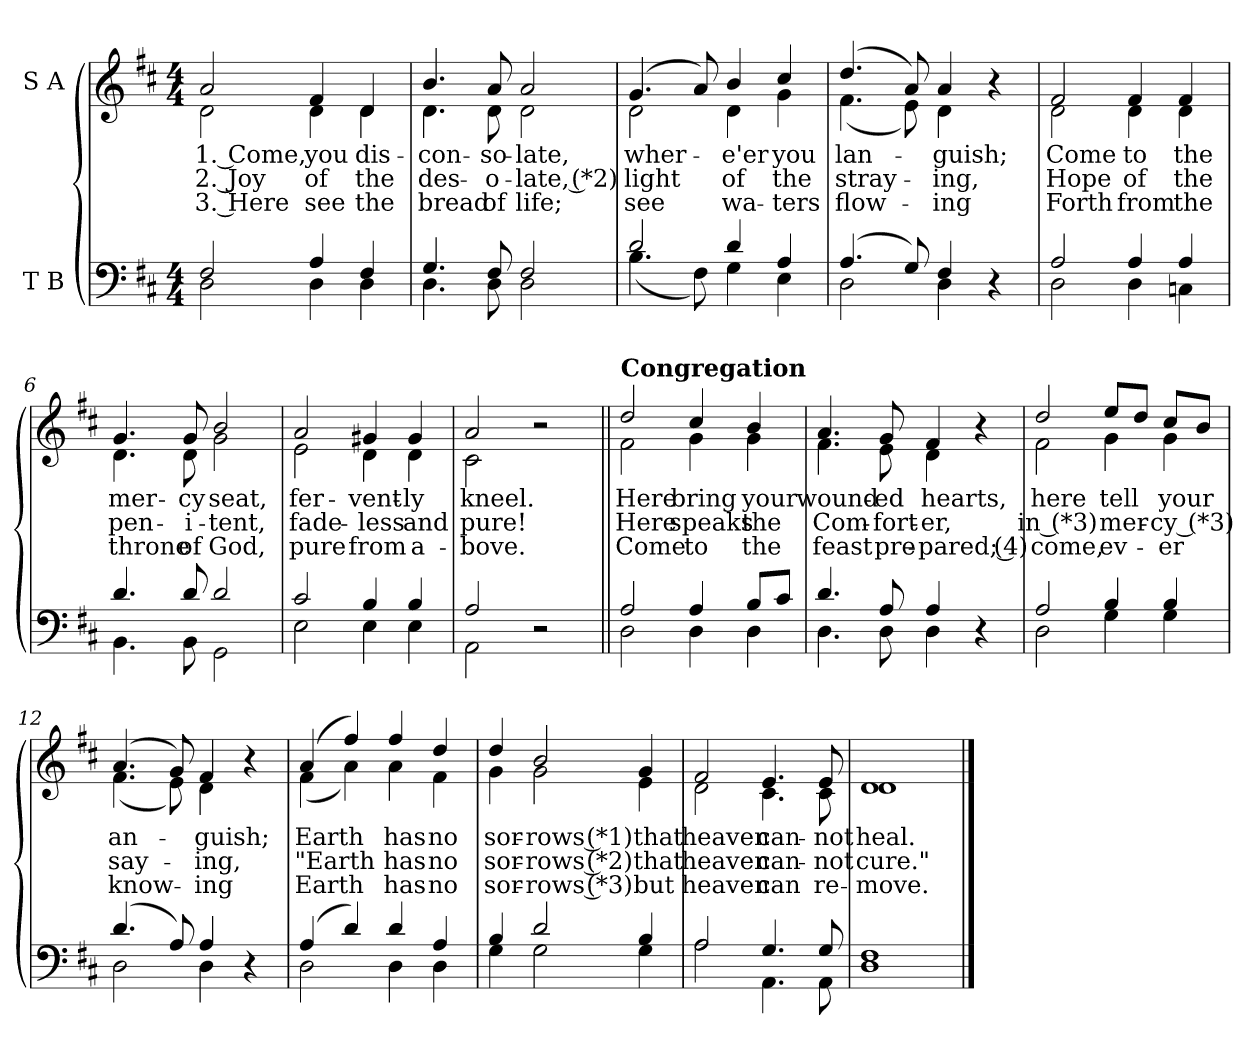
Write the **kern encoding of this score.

**kern	**kern	**text	**text	**text
*part2	*part1	*part1	*part1	*part1
*staff2	*staff1	*staff1	*staff1	*staff1
*I"T B	*I"S A	*	*	*
*clefF4	*clefG2	*	*	*
*k[f#c#]	*k[f#c#]	*	*	*
*M4/4	*M4/4	*	*	*
=1	=1	=1	=1	=1
*^	*	*	*	*
!	!	!LO:TX:a:B:t=Choir	!	!	!
!	!	!	!LO:LY:b	!LO:LY:b	!LO:LY:b
*	*	*^	*	*	*
2F#/	2D\	2a/	2d\	1. Come,	2. Joy	3. Here
!	!	!	!	!LO:LY:b	!LO:LY:b	!LO:LY:b
4A/	4D\	4f#/	4d\	you	of	see
!	!	!	!	!LO:LY:b	!LO:LY:b	!LO:LY:b
4F#/	4D\	4d/	4d\	dis-	the	the
=2	=2	=2	=2	=2	=2	=2
!	!	!	!	!LO:LY:b	!LO:LY:b	!LO:LY:b
4.G/	4.D\	4.b/	4.d\	-con-	des-	bread
!	!	!	!	!LO:LY:b	!LO:LY:b	!LO:LY:b
8F#/	8D\	8a/	8d\	-so-	-o-	of
!	!	!	!	!LO:LY:b	!LO:LY:b	!LO:LY:b
2F#/	2D\	2a/	2d\	-late,	-late, (*2)	life;
=3	=3	=3	=3	=3	=3	=3
!	!	!	!	!LO:LY:b	!LO:LY:b	!LO:LY:b
2d/	(4.B\	(4.g/	2d\	wher-	light	see
.	8F#\)	8a/)	.	.	.	.
!	!	!	!	!LO:LY:b	!LO:LY:b	!LO:LY:b
4d/	4G\	4b/	4d\	-e'er	of	wa-
!	!	!	!	!LO:LY:b	!LO:LY:b	!LO:LY:b
4A/	4E\	4cc#/	4g\	you	the	-ters
=4	=4	=4	=4	=4	=4	=4
!	!	!	!	!LO:LY:b	!LO:LY:b	!LO:LY:b
(4.A/	2D\	(4.dd/	(4.f#\	lan-	stray-	flow-
8G/)	.	8a/)	8e\)	.	.	.
!	!	!	!	!LO:LY:b	!LO:LY:b	!LO:LY:b
4F#/	4D\	4a/	4d\	-guish;	-ing,	-ing
4r	4ryy	4r	4ryy	.	.	.
!!LO:LB:g=z	!!
=5	=5	=5	=5	=5	=5	=5
!	!	!	!	!LO:LY:b	!LO:LY:b	!LO:LY:b
2A/	2D\	2f#/	2d\	Come	Hope	Forth
!	!	!	!	!LO:LY:b	!LO:LY:b	!LO:LY:b
4A/	4D\	4f#/	4d\	to	of	from
!	!	!	!	!LO:LY:b	!LO:LY:b	!LO:LY:b
4A/	4Cn\	4f#/	4d\	the	the	the
=6	=6	=6	=6	=6	=6	=6
!	!	!	!	!LO:LY:b	!LO:LY:b	!LO:LY:b
4.d/	4.BB\	4.g/	4.d\	mer-	pen-	throne
!	!	!	!	!LO:LY:b	!LO:LY:b	!LO:LY:b
8d/	8BB\	8g/	8d\	-cy	-i-	of
!	!	!	!	!LO:LY:b	!LO:LY:b	!LO:LY:b
2d/	2GG\	2b/	2g\	seat,	-tent,	God,
=7	=7	=7	=7	=7	=7	=7
!	!	!	!	!LO:LY:b	!LO:LY:b	!LO:LY:b
2c#/	2E\	2a/	2e\	fer-	fade-	pure
!	!	!	!	!LO:LY:b	!LO:LY:b	!LO:LY:b
4B/	4E\	4g#X/	4d\	-vent-	-less	from
!	!	!	!	!LO:LY:b	!LO:LY:b	!LO:LY:b
4B/	4E\	4g#/	4d\	-ly	and	a-
=8	=8	=8	=8	=8	=8	=8
!	!	!	!	!LO:LY:b	!LO:LY:b	!LO:LY:b
2A/	2AA\	2a/	2c#\	kneel.	pure!	-bove.
2r	2ryy	2r	2ryy	.	.	.
!!LO:LB:g=z	!!
=9||	=9||	=9||	=9||	=9||	=9||	=9||
!	!	!LO:TX:a:B:t=Congregation	!	!	!	!
!	!	!	!	!LO:LY:b	!LO:LY:b	!LO:LY:b
2A/	2D\	2dd/	2f#\	Here	Here	Come
!	!	!	!	!LO:LY:b	!LO:LY:b	!LO:LY:b
4A/	4D\	4cc#/	4g\	bring	speaks	to
!	!	!	!	!LO:LY:b	!LO:LY:b	!LO:LY:b
8B/L	4D\	4b/	4g\	your	the	the
8c#/J	.	.	.	.	.	.
=10	=10	=10	=10	=10	=10	=10
!	!	!	!	!LO:LY:b	!LO:LY:b	!LO:LY:b
4.d/	4.D\	4.a/	4.f#\	wound-	Com-	feast
!	!	!	!	!LO:LY:b	!LO:LY:b	!LO:LY:b
8A/	8D\	8g/	8e\	-ed	-fort-	pre-
!	!	!	!	!LO:LY:b	!LO:LY:b	!LO:LY:b
4A/	4D\	4f#/	4d\	hearts,	-er,	-pared; (4)
4r	4ryy	4r	4ryy	.	.	.
=11	=11	=11	=11	=11	=11	=11
!	!	!	!	!LO:LY:b	!LO:LY:b	!LO:LY:b
2A/	2D\	2dd/	2f#\	here	in (*3)	come,
!	!	!	!	!LO:LY:b	!LO:LY:b	!LO:LY:b
4B/	4G\	8ee/L	4g\	tell	mer-	ev-
.	.	8dd/J	.	.	.	.
!	!	!	!	!LO:LY:b	!LO:LY:b	!LO:LY:b
4B/	4G\	8cc#/L	4g\	your	-cy (*3)	-er
.	.	8b/J	.	.	.	.
=12	=12	=12	=12	=12	=12	=12
!	!	!	!	!LO:LY:b	!LO:LY:b	!LO:LY:b
(4.d/	2D\	(4.a/	(4.f#\	an-	say-	know-
8A/)	.	8g/)	8e\)	.	.	.
!	!	!	!	!LO:LY:b	!LO:LY:b	!LO:LY:b
4A/	4D\	4f#/	4d\	-guish;	-ing,	-ing
4r	4ryy	4r	4ryy	.	.	.
!!LO:LB:g=z	!!
=13	=13	=13	=13	=13	=13	=13
!	!	!	!	!LO:LY:b	!LO:LY:b	!LO:LY:b
(4A/	2D\	(4a/	(4f#\	Earth	"Earth	Earth
4d/)	.	4ff#/)	4a\)	.	.	.
!	!	!	!	!LO:LY:b	!LO:LY:b	!LO:LY:b
4d/	4D\	4ff#/	4a\	has	has	has
!	!	!	!	!LO:LY:b	!LO:LY:b	!LO:LY:b
4A/	4D\	4dd/	4f#\	no	no	no
=14	=14	=14	=14	=14	=14	=14
!	!	!	!	!LO:LY:b	!LO:LY:b	!LO:LY:b
4B/	4G\	4dd/	4g\	sor-	sor-	sor-
!	!	!	!	!LO:LY:b	!LO:LY:b	!LO:LY:b
2d/	2G\	2b/	2g\	-rows (*1)	-rows (*2)	-rows (*3)
!	!	!	!	!LO:LY:b	!LO:LY:b	!LO:LY:b
4B/	4G\	4g/	4e\	that	that	but
=15	=15	=15	=15	=15	=15	=15
!	!	!	!	!LO:LY:b	!LO:LY:b	!LO:LY:b
2A/	2A\	2f#/	2d\	heaven	heaven	heaven
!	!	!	!	!LO:LY:b	!LO:LY:b	!LO:LY:b
4.G/	4.AA\	4.e/	4.c#\	can-	can-	can
!	!	!	!	!LO:LY:b	!LO:LY:b	!LO:LY:b
8G/	8AA\	8e/	8c#\	-not	-not	re-
=16	=16	=16	=16	=16	=16	=16
!	!	!	!	!LO:LY:b	!LO:LY:b	!LO:LY:b
1F#	1D	1d	1d	heal.	cure."	-move.
*v	*v	*	*	*	*	*
*	*v	*v	*	*	*
==	==	==	==	==
*-	*-	*-	*-	*-
